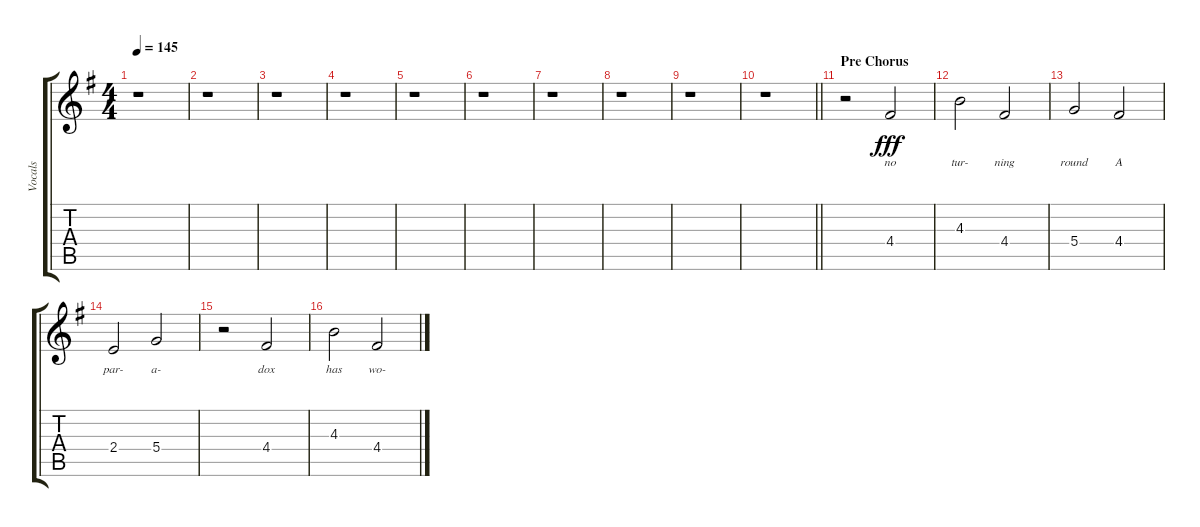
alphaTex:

\track ("Vocals" "Vocals") {instrument distortionguitar}
\staff {score tabs}
\tuning (E4 B3 G3 D3 A2 E2) {hide}
\ts (4 4)
\tempo 145
\clef g2
\ks eminor
r.1{dy fff} |
r.1 |
r.1 |
r.1 |
r.1 |
r.1 |
r.1 |
r.1 |
r.1 |
\barLineRight lightlight
r.1 |
\section ("" "Pre Chorus")
r.2 4.4.2{lyrics (0 "no") lyrics (1 "") lyrics (2 "") lyrics (3 "") lyrics (4 "")} |
4.3.2{lyrics (0 "tur-") lyrics (1 "") lyrics (2 "") lyrics (3 "") lyrics (4 "")} 4.4.2{lyrics (0 "ning") lyrics (1 "") lyrics (2 "") lyrics (3 "") lyrics (4 "")} |
5.4.2{lyrics (0 "round") lyrics (1 "") lyrics (2 "") lyrics (3 "") lyrics (4 "")} 4.4.2{lyrics (0 "A") lyrics (1 "") lyrics (2 "") lyrics (3 "") lyrics (4 "")} |
2.4.2{lyrics (0 "par-") lyrics (1 "") lyrics (2 "") lyrics (3 "") lyrics (4 "")} 5.4.2{lyrics (0 "a-") lyrics (1 "") lyrics (2 "") lyrics (3 "") lyrics (4 "")} |
r.2 4.4.2{lyrics (0 "dox") lyrics (1 "") lyrics (2 "") lyrics (3 "") lyrics (4 "")} |
4.3.2{lyrics (0 "has") lyrics (1 "") lyrics (2 "") lyrics (3 "") lyrics (4 "")} 4.4.2{lyrics (0 "wo-") lyrics (1 "") lyrics (2 "") lyrics (3 "") lyrics (4 "")}
